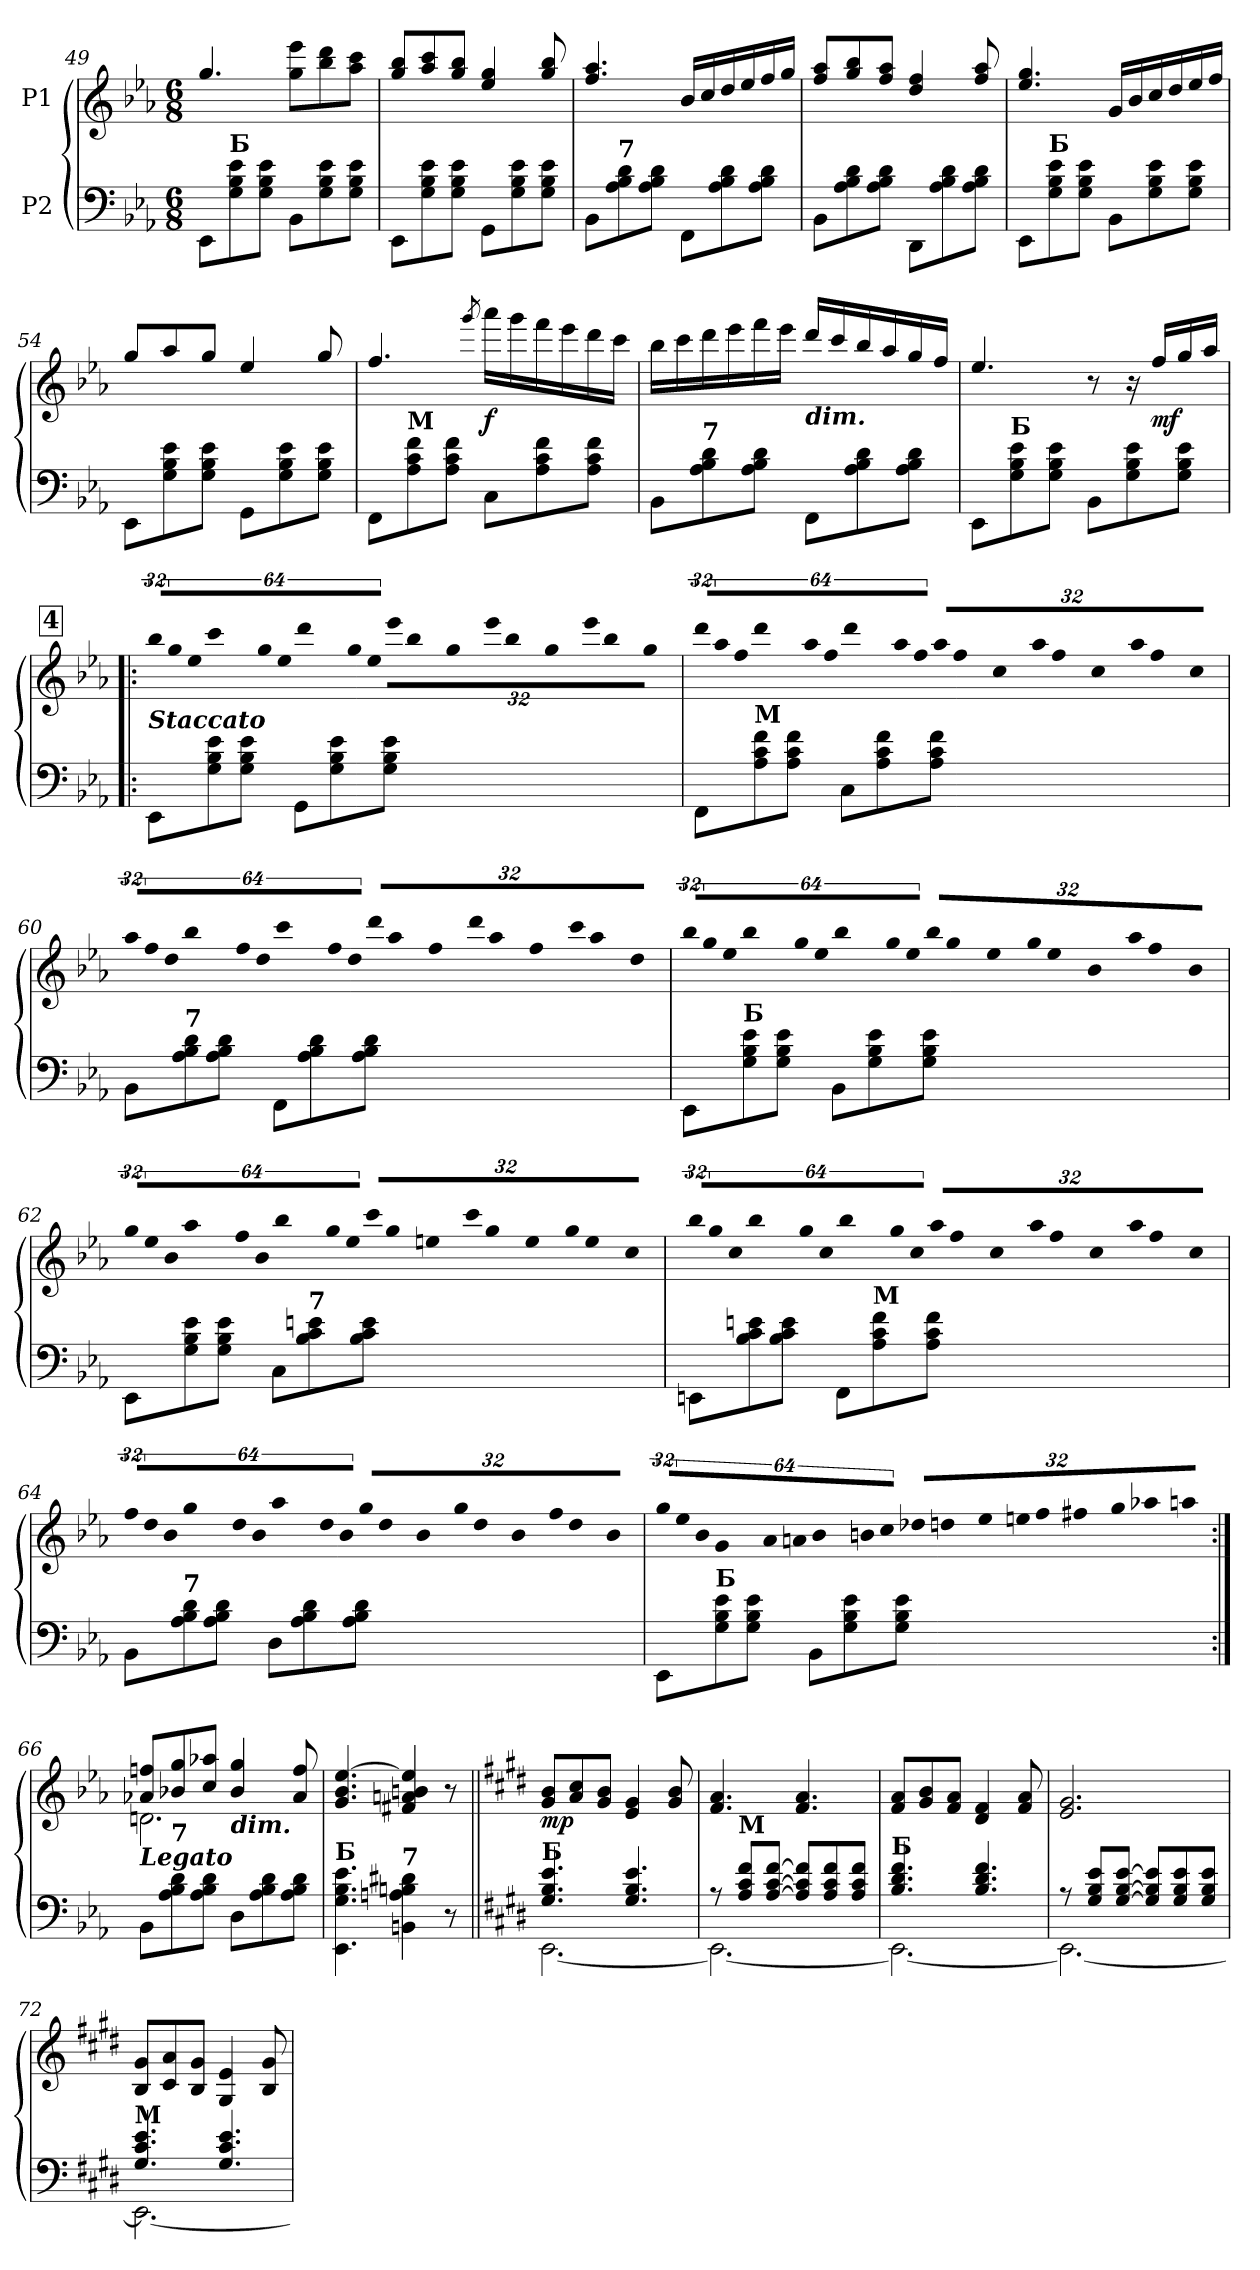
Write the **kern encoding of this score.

**kern	**kern	**dynam
*part2	*part1	*part1
*staff2	*staff1	*staff1
*I"P2	*I"P1	*
*clefF4	*clefG2	*
*k[b-e-a-]	*k[b-e-a-]	*
*E-:	*E-:	*
*M6/8	*M6/8	*
=49	=49	=49
8EE-i\L	4.ggi/	.
!LO:TX:a:B:t=Б	!	!
8Gi\ 8B-i 8e-i	.	.
8Gi\ 8B-i 8e-iJ	.	.
8BB-i\L	8ggi\ 8eee-iL	.
8Gi\ 8B-i 8e-i	8bb-i\ 8dddi	.
8Gi\ 8B-i 8e-iJ	8aa-i\ 8ccciJ	.
=50	=50	=50
8EE-i\L	8ggi/ 8bb-iL	.
8Gi\ 8B-i 8e-i	8aa-i/ 8ccci	.
8Gi\ 8B-i 8e-iJ	8ggi/ 8bb-iJ	.
8GGi\L	4ee-i/ 4ggi	.
8Gi\ 8B-i 8e-i	.	.
8Gi\ 8B-i 8e-iJ	8ggi/ 8bb-i	.
!!LO:LB:g=z
=51	=51	=51
8BB-i\L	4.ffi/ 4.aa-i	.
!LO:TX:a:B:t=7	!	!
8A-i\ 8B-i 8di	.	.
8A-i\ 8B-i 8diJ	.	.
8FFi\L	16b-i/LL	.
.	16cci/	.
8A-i\ 8B-i 8di	16ddi/	.
.	16ee-i/	.
8A-i\ 8B-i 8diJ	16ffi/	.
.	16ggi/JJ	.
=52	=52	=52
8BB-i\L	8ffi/ 8aa-iL	.
8A-i\ 8B-i 8di	8ggi/ 8bb-i	.
8A-i\ 8B-i 8diJ	8ffi/ 8aa-iJ	.
8DDi\L	4ddi/ 4ffi	.
8A-i\ 8B-i 8di	.	.
8A-i\ 8B-i 8diJ	8ffi/ 8aa-i	.
=53	=53	=53
8EE-i\L	4.ee-i/ 4.ggi	.
!LO:TX:a:B:t=Б	!	!
8Gi\ 8B-i 8e-i	.	.
8Gi\ 8B-i 8e-iJ	.	.
8BB-i\L	16gi/LL	.
.	16b-i/	.
8Gi\ 8B-i 8e-i	16cci/	.
.	16ddi/	.
8Gi\ 8B-i 8e-iJ	16ee-i/	.
.	16ffi/JJ	.
=54	=54	=54
8EE-i\L	8ggi/L	.
8Gi\ 8B-i 8e-i	8aa-i/	.
8Gi\ 8B-i 8e-iJ	8ggi/J	.
8GGi\L	4ee-i/	.
8Gi\ 8B-i 8e-i	.	.
8Gi\ 8B-i 8e-iJ	8ggi/	.
=55	=55	=55
8FFi\L	4.ffi/	.
!LO:TX:a:B:t=М	!	!
8A-i\ 8ci 8fi	.	.
8A-i\ 8ci 8fiJ	.	.
.	8qgggi/	.
8Ci\L	16aaa-i\LL	f
.	16gggi\	.
8A-i\ 8ci 8fi	16fffi\	.
.	16eee-i\	.
8A-i\ 8ci 8fiJ	16dddi\	.
.	16ccci\JJ	.
!!LO:LB:g=z
=56	=56	=56
8BB-i\L	16bb-i\LL	.
.	16ccci\	.
!LO:TX:a:B:t=7	!	!
8A-i\ 8B-i 8di	16dddi\	.
.	16eee-i\	.
8A-i\ 8B-i 8diJ	16fffi\	.
.	16eee-i\JJ	.
!	!LO:TX:b:Bi:t=dim.	!
8FFi\L	16dddi/LL	.
.	16ccci/	.
8A-i\ 8B-i 8di	16bb-i/	.
.	16aa-i/	.
8A-i\ 8B-i 8diJ	16ggi/	.
.	16ffi/JJ	.
=57	=57	=57
8EE-i\L	4.ee-i/	.
!LO:TX:a:B:t=Б	!	!
8Gi\ 8B-i 8e-i	.	.
8Gi\ 8B-i 8e-iJ	.	.
8BB-i\L	8r	.
8Gi\ 8B-i 8e-i	16r	.
.	16ffi/LL	mf
8Gi\ 8B-i 8e-iJ	16ggi/	.
.	16aa-i/JJ	.
!!LO:REH:place=s1:B:color=#000000:enc=box:fs=13.686:t=4
=58!|:	=58!|:	=58!|:
!LO:TX:a:Bi:t=Staccato	!	!
!	!LO:N:vis=16	!
8EE-i\L	512%21bb-i/LL	.
!	!LO:N:vis=16	!
.	1024%43ggi/	.
!	!LO:N:vis=16	!
.	1024%43ee-i/J	.
!	!LO:N:vis=16	!
8Gi\ 8B-i 8e-i	512%21ccci/L	.
!	!LO:N:vis=16	!
.	1024%43ggi/	.
!	!LO:N:vis=16	!
.	1024%43ee-i/J	.
!	!LO:N:vis=16	!
8Gi\ 8B-i 8e-iJ	512%21dddi/L	.
!	!LO:N:vis=16	!
.	1024%43ggi/	.
!	!LO:N:vis=16	!
.	1024%43ee-i/JJ	.
!	!LO:N:vis=16	!
8GGi\L	512%21eee-i\LL	.
!	!LO:N:vis=16	!
.	1024%43bb-i\	.
!	!LO:N:vis=16	!
.	1024%43ggi\J	.
!	!LO:N:vis=16	!
8Gi\ 8B-i 8e-i	512%21eee-i\L	.
!	!LO:N:vis=16	!
.	1024%43bb-i\	.
!	!LO:N:vis=16	!
.	1024%43ggi\J	.
!	!LO:N:vis=16	!
8Gi\ 8B-i 8e-iJ	512%21eee-i\L	.
!	!LO:N:vis=16	!
.	1024%43bb-i\	.
!	!LO:N:vis=16	!
.	1024%43ggi\JJ	.
=59	=59	=59
!	!LO:N:vis=16	!
8FFi\L	512%21dddi/LL	.
!	!LO:N:vis=16	!
.	1024%43aa-i/	.
!	!LO:N:vis=16	!
.	1024%43ffi/J	.
!LO:TX:a:B:t=М	!	!
!	!LO:N:vis=16	!
8A-i\ 8ci 8fi	512%21dddi/L	.
!	!LO:N:vis=16	!
.	1024%43aa-i/	.
!	!LO:N:vis=16	!
.	1024%43ffi/J	.
!	!LO:N:vis=16	!
8A-i\ 8ci 8fiJ	512%21dddi/L	.
!	!LO:N:vis=16	!
.	1024%43aa-i/	.
!	!LO:N:vis=16	!
.	1024%43ffi/JJ	.
!	!LO:N:vis=16	!
8Ci\L	512%21aa-i/LL	.
!	!LO:N:vis=16	!
.	1024%43ffi/	.
!	!LO:N:vis=16	!
.	1024%43cci/J	.
!	!LO:N:vis=16	!
8A-i\ 8ci 8fi	512%21aa-i/L	.
!	!LO:N:vis=16	!
.	1024%43ffi/	.
!	!LO:N:vis=16	!
.	1024%43cci/J	.
!	!LO:N:vis=16	!
8A-i\ 8ci 8fiJ	512%21aa-i/L	.
!	!LO:N:vis=16	!
.	1024%43ffi/	.
!	!LO:N:vis=16	!
.	1024%43cci/JJ	.
=60	=60	=60
!	!LO:N:vis=16	!
8BB-i\L	512%21aa-i/LL	.
!	!LO:N:vis=16	!
.	1024%43ffi/	.
!	!LO:N:vis=16	!
.	1024%43ddi/J	.
!LO:TX:a:B:t=7	!	!
!	!LO:N:vis=16	!
8A-i\ 8B-i 8di	512%21bb-i/L	.
!	!LO:N:vis=16	!
.	1024%43ffi/	.
!	!LO:N:vis=16	!
.	1024%43ddi/J	.
!	!LO:N:vis=16	!
8A-i\ 8B-i 8diJ	512%21ccci/L	.
!	!LO:N:vis=16	!
.	1024%43ffi/	.
!	!LO:N:vis=16	!
.	1024%43ddi/JJ	.
!	!LO:N:vis=16	!
8FFi\L	512%21dddi/LL	.
!	!LO:N:vis=16	!
.	1024%43aa-i/	.
!	!LO:N:vis=16	!
.	1024%43ffi/J	.
!	!LO:N:vis=16	!
8A-i\ 8B-i 8di	512%21dddi/L	.
!	!LO:N:vis=16	!
.	1024%43aa-i/	.
!	!LO:N:vis=16	!
.	1024%43ffi/J	.
!	!LO:N:vis=16	!
8A-i\ 8B-i 8diJ	512%21ccci/L	.
!	!LO:N:vis=16	!
.	1024%43aa-i/	.
!	!LO:N:vis=16	!
.	1024%43ddi/JJ	.
!!LO:PB:g=z
=61	=61	=61
!	!LO:N:vis=16	!
8EE-i\L	512%21bb-i/LL	.
!	!LO:N:vis=16	!
.	1024%43ggi/	.
!	!LO:N:vis=16	!
.	1024%43ee-i/J	.
!LO:TX:a:B:t=Б	!	!
!	!LO:N:vis=16	!
8Gi\ 8B-i 8e-i	512%21bb-i/L	.
!	!LO:N:vis=16	!
.	1024%43ggi/	.
!	!LO:N:vis=16	!
.	1024%43ee-i/J	.
!	!LO:N:vis=16	!
8Gi\ 8B-i 8e-iJ	512%21bb-i/L	.
!	!LO:N:vis=16	!
.	1024%43ggi/	.
!	!LO:N:vis=16	!
.	1024%43ee-i/JJ	.
!	!LO:N:vis=16	!
8BB-i\L	512%21bb-i/LL	.
!	!LO:N:vis=16	!
.	1024%43ggi/	.
!	!LO:N:vis=16	!
.	1024%43ee-i/J	.
!	!LO:N:vis=16	!
8Gi\ 8B-i 8e-i	512%21ggi/L	.
!	!LO:N:vis=16	!
.	1024%43ee-i/	.
!	!LO:N:vis=16	!
.	1024%43b-i/J	.
!	!LO:N:vis=16	!
8Gi\ 8B-i 8e-iJ	512%21aa-i/L	.
!	!LO:N:vis=16	!
.	1024%43ffi/	.
!	!LO:N:vis=16	!
.	1024%43b-i/JJ	.
=62	=62	=62
!	!LO:N:vis=16	!
8EE-i\L	512%21ggi/LL	.
!	!LO:N:vis=16	!
.	1024%43ee-i/	.
!	!LO:N:vis=16	!
.	1024%43b-i/J	.
!	!LO:N:vis=16	!
8Gi\ 8B-i 8e-i	512%21aa-i/L	.
!	!LO:N:vis=16	!
.	1024%43ffi/	.
!	!LO:N:vis=16	!
.	1024%43b-i/J	.
!	!LO:N:vis=16	!
8Gi\ 8B-i 8e-iJ	512%21bb-i/L	.
!	!LO:N:vis=16	!
.	1024%43ggi/	.
!	!LO:N:vis=16	!
.	1024%43ee-i/JJ	.
!	!LO:N:vis=16	!
8Ci\L	512%21ccci/LL	.
!	!LO:N:vis=16	!
.	1024%43ggi/	.
!	!LO:N:vis=16	!
.	1024%43eeni/J	.
!LO:TX:a:B:t=7	!	!
!	!LO:N:vis=16	!
8B-i\ 8ci 8eni	512%21ccci/L	.
!	!LO:N:vis=16	!
.	1024%43ggi/	.
!	!LO:N:vis=16	!
.	1024%43eei/J	.
!	!LO:N:vis=16	!
8B-i\ 8ci 8eiJ	512%21ggi/L	.
!	!LO:N:vis=16	!
.	1024%43eei/	.
!	!LO:N:vis=16	!
.	1024%43cci/JJ	.
=63	=63	=63
!	!LO:N:vis=16	!
8EEni\L	512%21bb-i/LL	.
!	!LO:N:vis=16	!
.	1024%43ggi/	.
!	!LO:N:vis=16	!
.	1024%43cci/J	.
!	!LO:N:vis=16	!
8B-i\ 8ci 8eni	512%21bb-i/L	.
!	!LO:N:vis=16	!
.	1024%43ggi/	.
!	!LO:N:vis=16	!
.	1024%43cci/J	.
!	!LO:N:vis=16	!
8B-i\ 8ci 8eiJ	512%21bb-i/L	.
!	!LO:N:vis=16	!
.	1024%43ggi/	.
!	!LO:N:vis=16	!
.	1024%43cci/JJ	.
!	!LO:N:vis=16	!
8FFi\L	512%21aa-i/LL	.
!	!LO:N:vis=16	!
.	1024%43ffi/	.
!	!LO:N:vis=16	!
.	1024%43cci/J	.
!LO:TX:a:B:t=М	!	!
!	!LO:N:vis=16	!
8A-i\ 8ci 8fi	512%21aa-i/L	.
!	!LO:N:vis=16	!
.	1024%43ffi/	.
!	!LO:N:vis=16	!
.	1024%43cci/J	.
!	!LO:N:vis=16	!
8A-i\ 8ci 8fiJ	512%21aa-i/L	.
!	!LO:N:vis=16	!
.	1024%43ffi/	.
!	!LO:N:vis=16	!
.	1024%43cci/JJ	.
=64	=64	=64
!	!LO:N:vis=16	!
8BB-i\L	512%21ffi/LL	.
!	!LO:N:vis=16	!
.	1024%43ddi/	.
!	!LO:N:vis=16	!
.	1024%43b-i/J	.
!LO:TX:a:B:t=7	!	!
!	!LO:N:vis=16	!
8A-i\ 8B-i 8di	512%21ggi/L	.
!	!LO:N:vis=16	!
.	1024%43ddi/	.
!	!LO:N:vis=16	!
.	1024%43b-i/J	.
!	!LO:N:vis=16	!
8A-i\ 8B-i 8diJ	512%21aa-i/L	.
!	!LO:N:vis=16	!
.	1024%43ddi/	.
!	!LO:N:vis=16	!
.	1024%43b-i/JJ	.
!	!LO:N:vis=16	!
8Di\L	512%21ggi/LL	.
!	!LO:N:vis=16	!
.	1024%43ddi/	.
!	!LO:N:vis=16	!
.	1024%43b-i/J	.
!	!LO:N:vis=16	!
8A-i\ 8B-i 8di	512%21ggi/L	.
!	!LO:N:vis=16	!
.	1024%43ddi/	.
!	!LO:N:vis=16	!
.	1024%43b-i/J	.
!	!LO:N:vis=16	!
8A-i\ 8B-i 8diJ	512%21ffi/L	.
!	!LO:N:vis=16	!
.	1024%43ddi/	.
!	!LO:N:vis=16	!
.	1024%43b-i/JJ	.
=65	=65	=65
!	!LO:N:vis=16	!
8EE-i\L	512%21ggi/LL	.
!	!LO:N:vis=16	!
.	1024%43ee-i/	.
!	!LO:N:vis=16	!
.	1024%43b-i/J	.
!LO:TX:a:B:t=Б	!	!
!	!LO:N:vis=16	!
8Gi\ 8B-i 8e-i	512%21gi/L	.
!	!LO:N:vis=16	!
.	1024%43a-i/	.
!	!LO:N:vis=16	!
.	1024%43ani/J	.
!	!LO:N:vis=16	!
8Gi\ 8B-i 8e-iJ	512%21b-i/L	.
!	!LO:N:vis=16	!
.	1024%43bni/	.
!	!LO:N:vis=16	!
.	1024%43cci/JJ	.
!	!LO:N:vis=16	!
8BB-i\L	512%21dd-Xi/LL	.
!	!LO:N:vis=16	!
.	1024%43ddni/	.
!	!LO:N:vis=16	!
.	1024%43ee-i/J	.
!	!LO:N:vis=16	!
8Gi\ 8B-i 8e-i	512%21eeni/L	.
!	!LO:N:vis=16	!
.	1024%43ffi/	.
!	!LO:N:vis=16	!
.	1024%43ff#Xi/J	.
!	!LO:N:vis=16	!
8Gi\ 8B-i 8e-iJ	512%21ggi/L	.
!	!LO:N:vis=16	!
.	1024%43aa-Xi/	.
!	!LO:N:vis=16	!
.	1024%43aani/JJ	.
!!LO:LB:g=z
=66:|!	=66:|!	=66:|!
*	*^	*
!LO:TX:a:Bi:t=Legato	!	!	!
8BB-i\L	8a-Xi/ 8ffniL	2.dni\	.
!LO:TX:a:B:t=7	!	!	!
8A-i\ 8B-i 8di	8b-Xi/ 8ggi	.	.
8A-i\ 8B-i 8diJ	8cci/ 8aa-XiJ	.	.
!	!LO:TX:b:Bi:t=dim.	!	!
8Di\L	4b-i/ 4ggi	.	.
8A-i\ 8B-i 8di	.	.	.
8A-i\ 8B-i 8diJ	8a-i/ 8ffi	.	.
*	*v	*v	*
=67	=67	=67
!LO:TX:a:B:t=Б	!	!
4.EE-i\ 4.Gi 4.B-i 4.e-i	4.gi/ 4.b-i [>4.ee-i	.
!LO:TX:a:B:t=7	!	!
4BBni\ 4Ani 4Bni 4d#Xi	4f#Xi/ 4ani 4bni 4ee-i]	.
8r	8r	.
=68||	=68||	=68||
*k[f#c#g#d#]	*k[f#c#g#d#]	*
*E:	*E:	*
*^	*	*
!LO:TX:a:B:t=Б	!	!	!
4.G#i/ 4.Bi 4.ei	[<2.EEi\	8g#i/ 8biL	mp
.	.	8ai/ 8cc#i	.
.	.	8g#i/ 8biJ	.
4.G#i/ 4.Bi 4.ei	.	4ei/ 4g#i	.
.	.	8g#i/ 8bi	.
=69	=69	=69	=69
8r	2.EEi\_<	4.f#i/ 4.ai	.
!LO:TX:a:B:t=М	!	!	!
8Ai/ 8c#i 8f#iL	.	.	.
[>8Ai/ [>8c#i [>8f#iJ	.	.	.
8Ai/] 8c#i] 8f#i]L	.	4.f#i/ 4.ai	.
8Ai/ 8c#i 8f#i	.	.	.
8Ai/ 8c#i 8f#iJ	.	.	.
=70	=70	=70	=70
!LO:TX:a:B:t=Б	!	!	!
4.Bi/ 4.d#i 4.f#i	2.EEi\_<	8f#i/ 8aiL	.
.	.	8g#i/ 8bi	.
.	.	8f#i/ 8aiJ	.
4.Bi/ 4.d#i 4.f#i	.	4d#i/ 4f#i	.
.	.	8f#i/ 8ai	.
!!LO:LB:g=z
=71	=71	=71	=71
8r	2.EEi\_<	2.ei/ 2.g#i	.
8G#i/ 8Bi 8eiL	.	.	.
[>8G#i/ [>8Bi [>8eiJ	.	.	.
8G#i/] 8Bi] 8ei]L	.	.	.
8G#i/ 8Bi 8ei	.	.	.
8G#i/ 8Bi 8eiJ	.	.	.
=72	=72	=72	=72
!LO:TX:a:B:t=М	!	!	!
4.G#i/ 4.c#i 4.ei	2.EEi\_<	8Bi/ 8g#iL	.
.	.	8c#i/ 8ai	.
.	.	8Bi/ 8g#iJ	.
4.G#i/ 4.c#i 4.ei	.	4G#i/ 4ei	.
.	.	8Bi/ 8g#i	.
*v	*v	*	*
=	=	=
*-	*-	*-
